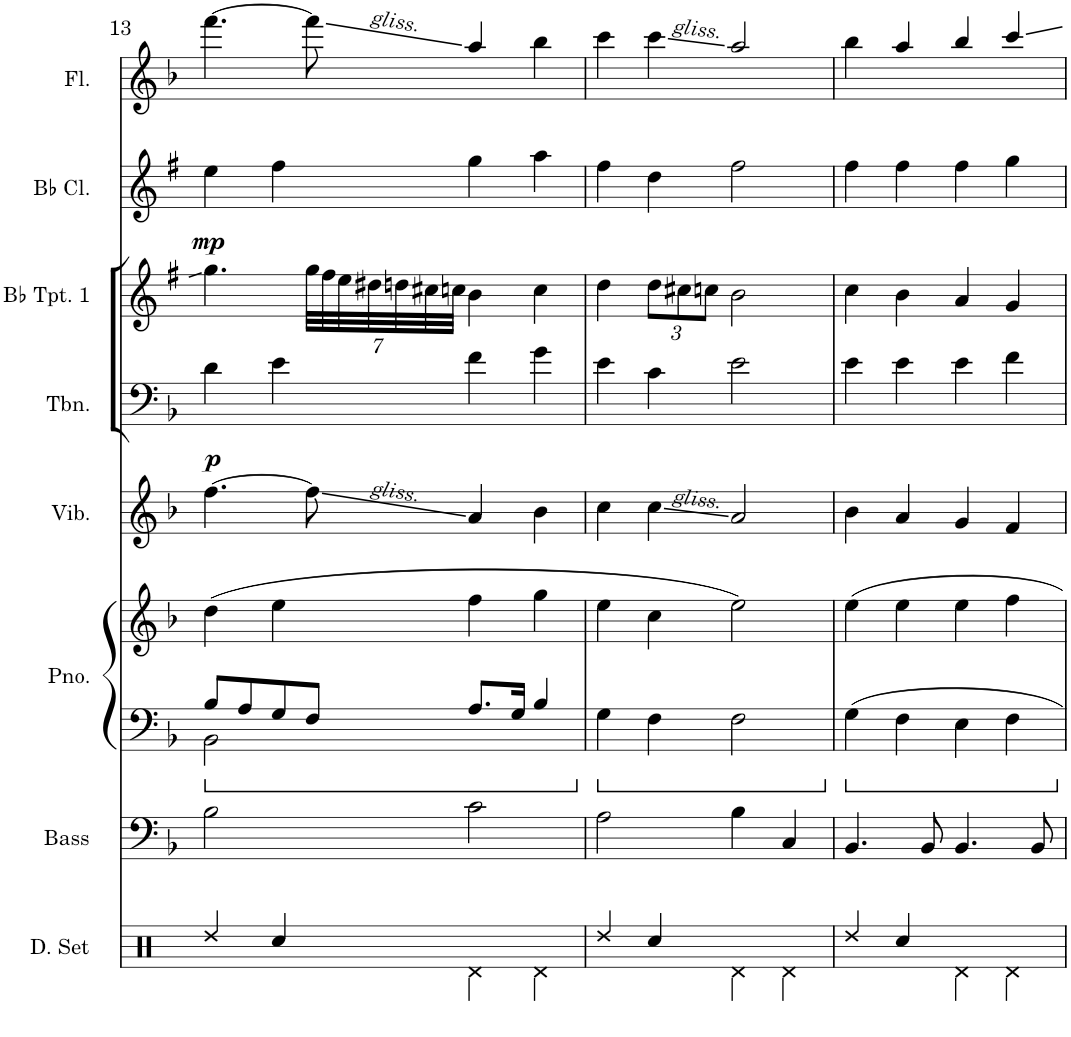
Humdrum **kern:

**kern	**kern	**kern	**kern	**kern	**kern	**dynam	**kern	**kern	**dynam	**kern
*part8	*part7	*part6	*part6	*part5	*part4	*part4	*part3	*part2	*part2	*part1
*staff9	*staff8	*staff7	*staff6	*staff5	*staff4	*staff4	*staff3	*staff2	*staff2	*staff1
*I"Drumset	*I"Acoustic Bass	*I"Piano	*	*I"Vibraphone	*I"Trombone	*	*I"Bb Trumpet 1	*I"Bb Clarinet	*	*I"Flute
*I'D. Set	*I'Bass	*I'Pno.	*	*I'Vib.	*I'Tbn.	*	*I'Bb Tpt. 1	*I'Bb Cl.	*	*I'Fl.
!!LO:PB:g=z
*clefX	*clefF4	*clefF4	*clefG2	*clefG2	*clefF4	*	*clefG2	*clefG2	*	*clefG2
*	*Trd7c12	*	*	*	*	*	*Trd1c2	*Trd1c2	*	*
*k[]	*k[b-]	*k[b-]	*k[b-]	*k[b-]	*k[b-]	*	*k[f#]	*k[f#]	*	*k[b-]
*M4/4	*M4/4	*M4/4	*M4/4	*M4/4	*M4/4	*	*M4/4	*M4/4	*	*M4/4
=13	=13	=13	=13	=13	=13	=13	=13	=13	=13	=13
*	*	*^	*	*	*	*	*	*	*	*
!	!	!	!	!	!	!	!LO:DY:b	!	!	!LO:DY:b	!
4Rdd/	2B-\	8B-/L	2BB-\	(>4dd\	[4.ff\	4d\	p	4.gg\	4ee\	mp	[4.fff\
.	.	8A/	.	.	.	.	.	.	.	.	.
4Rcc/	.	8G/	.	4ee\	.	4e\	.	.	4ff#\	.	.
*	*	*	*	*	*	*	*	*Xbrackettup	*	*	*
.	.	8F/J	.	.	8ff\]	.	.	56gg\LLL	.	.	8fff\]
.	.	.	.	.	.	.	.	56ff#\	.	.	.
.	.	.	.	.	.	.	.	56ee\	.	.	.
.	.	.	.	.	.	.	.	56dd#X\	.	.	.
.	.	.	.	.	.	.	.	56ddn\	.	.	.
.	.	.	.	.	.	.	.	56cc#X\	.	.	.
.	.	.	.	.	.	.	.	56ccn\JJJ	.	.	.
4Rd\	2c\	8.A/L	2ryy	4ff\	4a/	4f\	.	4b\	4gg\	.	4aa/
.	.	16G/Jk	.	.	.	.	.	.	.	.	.
4Rd\	.	4B-/	.	4gg\	4b-\	4g\	.	4cc\	4aa\	.	4bb-\
*	*	*v	*v	*	*	*	*	*	*	*	*
=14	=14	=14	=14	=14	=14	=14	=14	=14	=14	=14
4Rdd/	2A\	4G\	4ee\	4cc\	4e\	.	4dd\	4ff#\	.	4ccc\
4Rcc/	.	4F\	4cc\	4cc\	4c\	.	12dd\L	4dd\	.	4ccc\
.	.	.	.	.	.	.	12cc#X\	.	.	.
.	.	.	.	.	.	.	12ccn\J	.	.	.
4Rd\	4B-\	2F\	2ee\)	2a/	2e\	.	2b\	2ff#\	.	2aa/
4Rd\	4C/	.	.	.	.	.	.	.	.	.
=15	=15	=15	=15	=15	=15	=15	=15	=15	=15	=15
4Rdd/	4.BB-/	4G\	4ee\	4b-\	4e\	.	4cc\	4ff#\	.	4bb-\
4Rcc/	.	4F\	4ee\	4a/	4e\	.	4b\	4ff#\	.	4aa/
.	8BB-/	.	.	.	.	.	.	.	.	.
4Rd\	4.BB-/	4E\	4ee\	4g/	4e\	.	4a/	4ff#\	.	4bb-/
4Rd\	.	4F\	4ff\	4f/	4f\	.	4g/	4gg\	.	4ccc/
.	8BB-/	.	.	.	.	.	.	.	.	.
=	=	=	=	=	=	=	=	=	=	=
*-	*-	*-	*-	*-	*-	*-	*-	*-	*-	*-
